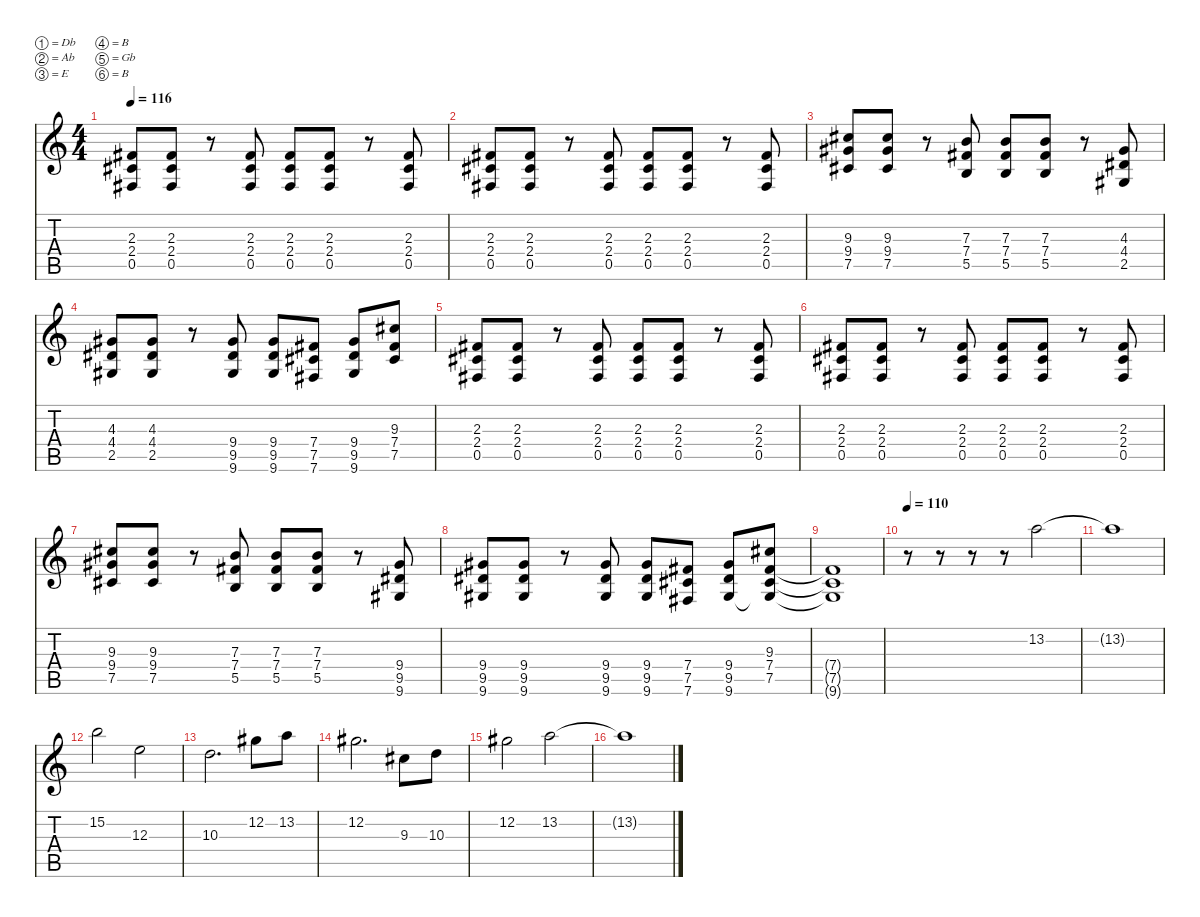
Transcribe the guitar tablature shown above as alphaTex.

\defaultSystemsLayout 4
\hideDynamics
\bracketExtendMode nobrackets
\singleTrackTrackNamePolicy hidden
\multiTrackTrackNamePolicy hidden
\firstSystemTrackNameMode fullname
\firstSystemTrackNameOrientation horizontal
\otherSystemsTrackNameOrientation horizontal
\track ("Guitar II [Mike Gallagher]" "dist.guit.") {instrument distortionguitar}
\staff {score tabs}
\tuning (Db4 Ab3 E3 B2 Gb2 B1)
\ts (4 4)
\tempo 116
\clef g2
\ks c
(2.3{acc #} 2.4{acc #} 0.5{acc #}).8{dy f beam Up} (2.3{acc #} 2.4{acc #} 0.5{acc #}).8{beam Up} r.8{beam Up} (2.3{acc #} 2.4{acc #} 0.5{acc #}).8{beam Up} (2.3{acc #} 2.4{acc #} 0.5{acc #}).8{beam Up} (2.3{acc #} 2.4{acc #} 0.5{acc #}).8{beam Up} r.8{beam Up} (2.3{acc #} 2.4{acc #} 0.5{acc #}).8{beam Up} |
(2.3{acc #} 2.4{acc #} 0.5{acc #}).8{beam Up} (2.3{acc #} 2.4{acc #} 0.5{acc #}).8{beam Up} r.8{beam Up} (2.3{acc #} 2.4{acc #} 0.5{acc #}).8{beam Up} (2.3{acc #} 2.4{acc #} 0.5{acc #}).8{beam Up} (2.3{acc #} 2.4{acc #} 0.5{acc #}).8{beam Up} r.8{beam Up} (2.3{acc #} 2.4{acc #} 0.5{acc #}).8{beam Up} |
(9.3{acc #} 9.4{acc #} 7.5{acc #}).8{beam Up} (9.3{acc #} 9.4{acc #} 7.5{acc #}).8{beam Up} r.8{beam Up} (7.3 7.4{acc #} 5.5).8{beam Up} (7.3 7.4{acc #} 5.5).8{beam Up} (7.3 7.4{acc #} 5.5).8{beam Up} r.8{beam Up} (4.3{acc #} 4.4{acc #} 2.5{acc #}).8{beam Up} |
(4.3{acc #} 4.4{acc #} 2.5{acc #}).8{beam Up} (4.3{acc #} 4.4{acc #} 2.5{acc #}).8{beam Up} r.8{beam Up} (9.4{acc #} 9.5{acc #} 9.6{acc #}).8{beam Up} (9.4{acc #} 9.5{acc #} 9.6{acc #}).8{beam Up} (7.4{acc #} 7.5{acc #} 7.6{acc #}).8{beam Up} (9.4{acc #} 9.5{acc #} 9.6{acc #}).8{beam Up} (9.3{acc #} 7.4{acc #} 7.5{acc #}).8{beam Up} |
(2.3{acc #} 2.4{acc #} 0.5{acc #}).8{beam Up} (2.3{acc #} 2.4{acc #} 0.5{acc #}).8{beam Up} r.8{beam Up} (2.3{acc #} 2.4{acc #} 0.5{acc #}).8{beam Up} (2.3{acc #} 2.4{acc #} 0.5{acc #}).8{beam Up} (2.3{acc #} 2.4{acc #} 0.5{acc #}).8{beam Up} r.8{beam Up} (2.3{acc #} 2.4{acc #} 0.5{acc #}).8{beam Up} |
(2.3{acc #} 2.4{acc #} 0.5{acc #}).8{beam Up} (2.3{acc #} 2.4{acc #} 0.5{acc #}).8{beam Up} r.8{beam Up} (2.3{acc #} 2.4{acc #} 0.5{acc #}).8{beam Up} (2.3{acc #} 2.4{acc #} 0.5{acc #}).8{beam Up} (2.3{acc #} 2.4{acc #} 0.5{acc #}).8{beam Up} r.8{beam Up} (2.3{acc #} 2.4{acc #} 0.5{acc #}).8{beam Up} |
(9.3{acc #} 9.4{acc #} 7.5{acc #}).8{beam Up} (9.3{acc #} 9.4{acc #} 7.5{acc #}).8{beam Up} r.8{beam Up} (7.3 7.4{acc #} 5.5).8{beam Up} (7.3 7.4{acc #} 5.5).8{beam Up} (7.3 7.4{acc #} 5.5).8{beam Up} r.8{beam Up} (9.4{acc #} 9.5{acc #} 9.6{acc #}).8{beam Up} |
(9.4{acc #} 9.5{acc #} 9.6{acc #}).8{beam Up} (9.4{acc #} 9.5{acc #} 9.6{acc #}).8{beam Up} r.8{beam Up} (9.4{acc #} 9.5{acc #} 9.6{acc #}).8{beam Up} (9.4{acc #} 9.5{acc #} 9.6{acc #}).8{beam Up} (7.4{acc #} 7.5{acc #} 7.6{acc #}).8{beam Up} (9.4{acc #} 9.5{acc #} 9.6{acc #}).8{beam Up} (9.3{acc #} 7.4{acc #} 7.5{acc #} 9.6{t acc #}).8{beam Up} |
(7.4{t acc #} 7.5{t acc #} 9.6{t acc #}).1{beam Up} |
\tempo 110
r.8{beam Down} r.8{beam Down} r.8{beam Down} r.8{beam Down} 13.2.2{beam Down} |
13.2{t}.1{beam Down} |
15.2.2{beam Down} 12.3.2{beam Down} |
10.3.2{d beam Down} 12.2{acc #}.8{beam Down} 13.2.8{beam Down} |
12.2{acc #}.2{d beam Down} 9.3{acc #}.8{beam Down} 10.3.8{beam Down} |
12.2{acc #}.2{beam Down} 13.2.2{beam Down} |
13.2{t}.1{beam Down}
